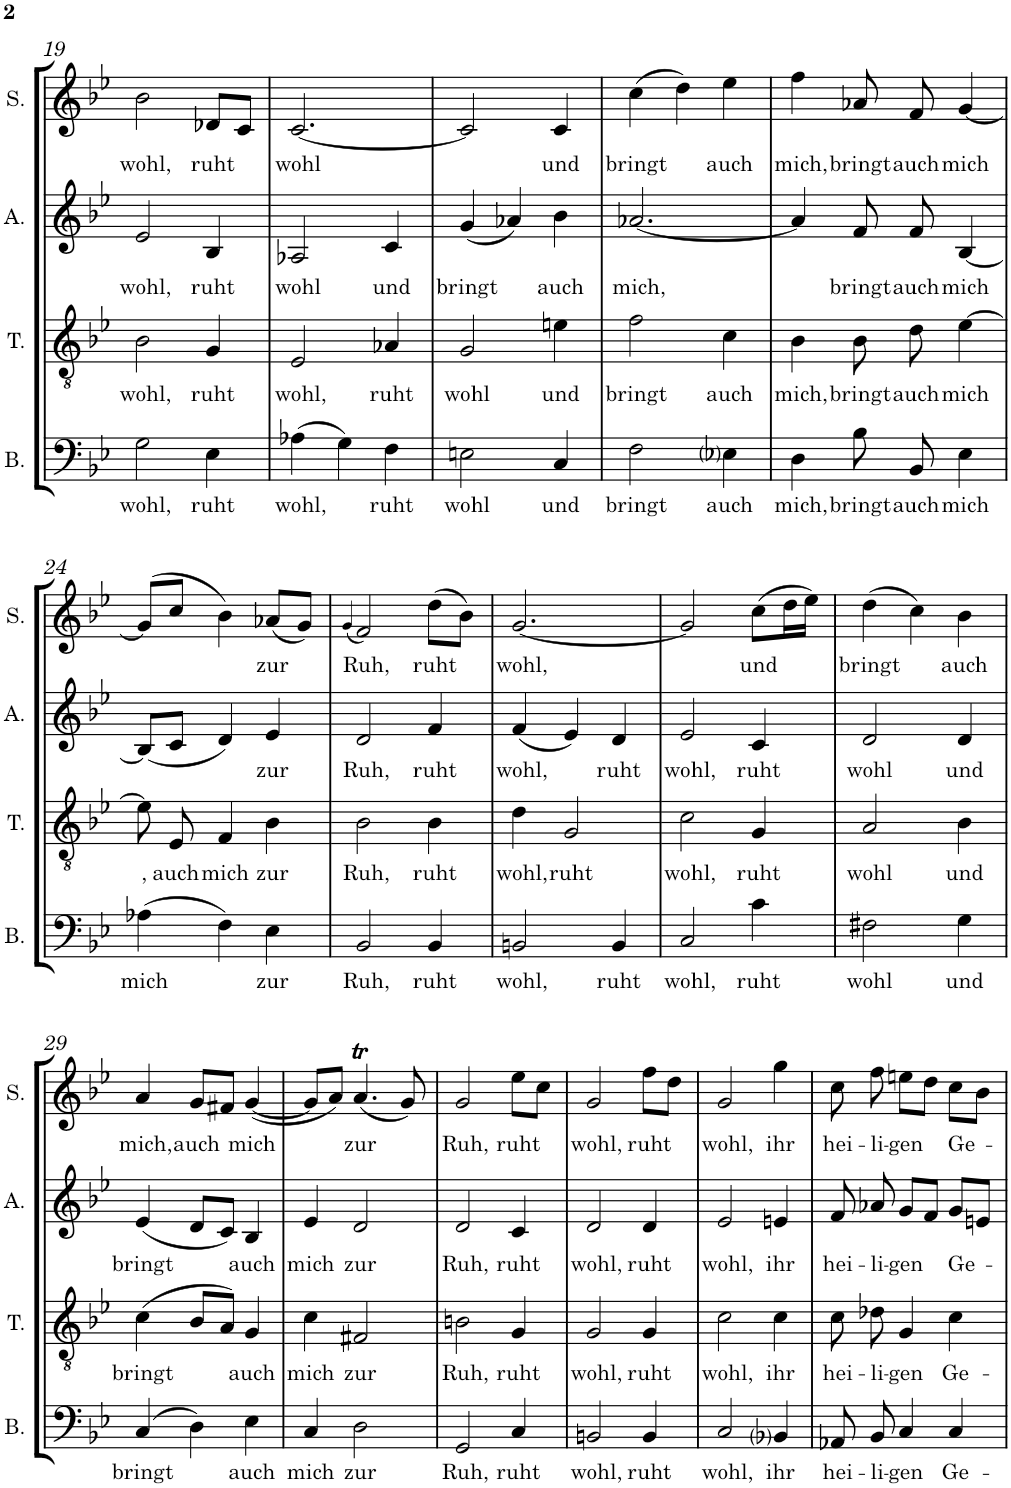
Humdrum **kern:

**kern	**text	**kern	**text	**kern	**text	**kern	**text
*part4	*part4	*part3	*part3	*part2	*part2	*part1	*part1
*staff4	*staff4	*staff3	*staff3	*staff2	*staff2	*staff1	*staff1
*I"Baß	*	*I"Tenor	*	*I"Alt	*	*I"Sopran	*
*I'B.	*	*I'T.	*	*I'A.	*	*I'S.	*
!!LO:PB:g=z
*clefF4	*	*clefGv2	*	*clefG2	*	*clefG2	*
*k[b-e-]	*	*k[b-e-]	*	*k[b-e-]	*	*k[b-e-]	*
*B-:	*	*B-:	*	*B-:	*	*B-:	*
*M3/4	*	*M3/4	*	*M3/4	*	*M3/4	*
=19	=19	=19	=19	=19	=19	=19	=19
!	!LO:LY:b	!	!LO:LY:b	!	!LO:LY:b	!	!LO:LY:b
2G\	wohl,	2B-\	wohl,	2e-/	wohl,	2b-\	wohl,
!	!LO:LY:b	!	!LO:LY:b	!	!LO:LY:b	!	!LO:LY:b
4E-\	ruht	4G/	ruht	4B-/	ruht	8d-X/L	ruht
.	.	.	.	.	.	8c/J	.
=20	=20	=20	=20	=20	=20	=20	=20
!	!LO:LY:b	!	!LO:LY:b	!	!LO:LY:b	!	!LO:LY:b
(>4A-X\	wohl,	2E-/	wohl,	2A-X/	wohl	[2.c/	wohl
4G\)	.	.	.	.	.	.	.
!	!LO:LY:b	!	!LO:LY:b	!	!LO:LY:b	!	!
4F\	ruht	4A-X/	ruht	4c/	und	.	.
=21	=21	=21	=21	=21	=21	=21	=21
!	!LO:LY:b	!	!LO:LY:b	!	!LO:LY:b	!	!
2En\	wohl	2G/	wohl	(<4g/	bringt	2c/]	.
.	.	.	.	4a-X/)	.	.	.
!	!LO:LY:b	!	!LO:LY:b	!	!LO:LY:b	!	!LO:LY:b
4C/	und	4en\	und	4b-\	auch	4c/	und
=22	=22	=22	=22	=22	=22	=22	=22
!	!LO:LY:b	!	!LO:LY:b	!	!LO:LY:b	!	!LO:LY:b
2F\	bringt	2f\	bringt	[2.a-X/	mich,	(>4cc\	bringt
.	.	.	.	.	.	4dd\)	.
!	!LO:LY:b	!	!LO:LY:b	!	!	!	!LO:LY:b
4E-i\	auch	4c\	auch	.	.	4ee-\	auch
=23	=23	=23	=23	=23	=23	=23	=23
!	!LO:LY:b	!	!LO:LY:b	!	!	!	!LO:LY:b
4D\	mich,	4B-\	mich,	4a-/]	.	4ff\	mich,
!	!LO:LY:b	!	!LO:LY:b	!	!LO:LY:b	!	!LO:LY:b
8B-\L	bringt	8B-\	bringt	8f/	bringt	8a-X/	bringt
!	!LO:LY:b	!	!LO:LY:b	!	!LO:LY:b	!	!LO:LY:b
8BB-\J	auch	8d\	auch	8f/	auch	8f/	auch
!	!LO:LY:b	!	!LO:LY:b	!	!LO:LY:b	!	!LO:LY:b
4E-\	mich	[4e-\	mich	[4B-/	mich	[4g/	mich
!!LO:LB:g=z
=24	=24	=24	=24	=24	=24	=24	=24
!	!LO:LY:b	!	!LO:LY:b	!	!	!	!
(>4A-X\	mich	8e-\]	,	(<8B-/L]	.	(>8g/L]	.
!	!	!	!LO:LY:b	!	!	!	!
.	.	8E-/	auch	8c/J	.	8cc/J	.
!	!	!	!LO:LY:b	!	!	!	!
4F\)	.	4F/	mich	4d/)	.	4b-\)	.
!	!LO:LY:b	!	!LO:LY:b	!	!LO:LY:b	!	!LO:LY:b
4E-\	zur	4B-\	zur	4e-/	zur	(<8a-X/L	zur
.	.	.	.	.	.	8g/J)	.
=25	=25	=25	=25	=25	=25	=25	=25
.	.	.	.	.	.	(<4qg/	.
!	!LO:LY:b	!	!LO:LY:b	!	!LO:LY:b	!	!LO:LY:b
2BB-/	Ruh,	2B-\	Ruh,	2d/	Ruh,	2f/)	Ruh,
!	!LO:LY:b	!	!LO:LY:b	!	!LO:LY:b	!	!LO:LY:b
4BB-/	ruht	4B-\	ruht	4f/	ruht	(>8dd\L	ruht
.	.	.	.	.	.	8b-\J)	.
=26	=26	=26	=26	=26	=26	=26	=26
!	!LO:LY:b	!	!LO:LY:b	!	!LO:LY:b	!	!LO:LY:b
2BBn/	wohl,	4d\	wohl,	(<4f/	wohl,	[2.g/	wohl,
!	!	!	!LO:LY:b	!	!	!	!
.	.	2G/	ruht	4e-/)	.	.	.
!	!LO:LY:b	!	!	!	!LO:LY:b	!	!
4BB/	ruht	.	.	4d/	ruht	.	.
=27	=27	=27	=27	=27	=27	=27	=27
!	!LO:LY:b	!	!LO:LY:b	!	!LO:LY:b	!	!
2C/	wohl,	2c\	wohl,	2e-/	wohl,	2g/]	.
!	!LO:LY:b	!	!LO:LY:b	!	!LO:LY:b	!	!LO:LY:b
4c\	ruht	4G/	ruht	4c/	ruht	(>8cc\L	und
.	.	.	.	.	.	16dd\L	.
.	.	.	.	.	.	16ee-\JJ)	.
=28	=28	=28	=28	=28	=28	=28	=28
!	!LO:LY:b	!	!LO:LY:b	!	!LO:LY:b	!	!LO:LY:b
2F#X\	wohl	2A/	wohl	2d/	wohl	(>4dd\	bringt
.	.	.	.	.	.	4cc\)	.
!	!LO:LY:b	!	!LO:LY:b	!	!LO:LY:b	!	!LO:LY:b
4G\	und	4B-\	und	4d/	und	4b-\	auch
!!LO:LB:g=z
=29	=29	=29	=29	=29	=29	=29	=29
!	!LO:LY:b	!	!LO:LY:b	!	!LO:LY:b	!	!LO:LY:b
(>4C/	bringt	(>4c\	bringt	(<4e-/	bringt	4a/	mich,
!	!	!	!	!	!	!	!LO:LY:b
4D\)	.	8B-/L	.	8d/L	.	8g/L	auch
.	.	8A/J)	.	8c/J)	.	8f#X/J	.
!	!LO:LY:b	!	!LO:LY:b	!	!LO:LY:b	!	!LO:LY:b
4E-\	auch	4G/	auch	4B-/	auch	(<[4g/	mich
=30	=30	=30	=30	=30	=30	=30	=30
!	!LO:LY:b	!	!LO:LY:b	!	!LO:LY:b	!	!
4C/	mich	4c\	mich	4e-/	mich	8g/L]	.
.	.	.	.	.	.	8a/J)	.
!	!LO:LY:b	!	!LO:LY:b	!	!LO:LY:b	!	!LO:LY:b
2D\	zur	2F#X/	zur	2d/	zur	(<4.at/	zur
.	.	.	.	.	.	8g/)	.
=31	=31	=31	=31	=31	=31	=31	=31
!	!LO:LY:b	!	!LO:LY:b	!	!LO:LY:b	!	!LO:LY:b
2GG/	Ruh,	2Bn\	Ruh,	2d/	Ruh,	2g/	Ruh,
!	!LO:LY:b	!	!LO:LY:b	!	!LO:LY:b	!	!LO:LY:b
4C/	ruht	4G/	ruht	4c/	ruht	8ee-\L	ruht
.	.	.	.	.	.	8cc\J	.
=32	=32	=32	=32	=32	=32	=32	=32
!	!LO:LY:b	!	!LO:LY:b	!	!LO:LY:b	!	!LO:LY:b
2BBn/	wohl,	2G/	wohl,	2d/	wohl,	2g/	wohl,
!	!LO:LY:b	!	!LO:LY:b	!	!LO:LY:b	!	!LO:LY:b
4BB/	ruht	4G/	ruht	4d/	ruht	8ff\L	ruht
.	.	.	.	.	.	8dd\J	.
=33	=33	=33	=33	=33	=33	=33	=33
!	!LO:LY:b	!	!LO:LY:b	!	!LO:LY:b	!	!LO:LY:b
2C/	wohl,	2c\	wohl,	2e-/	wohl,	2g/	wohl,
!	!LO:LY:b	!	!LO:LY:b	!	!LO:LY:b	!	!LO:LY:b
4BB-i/	ihr	4c\	ihr	4en/	ihr	4gg\	ihr
=34	=34	=34	=34	=34	=34	=34	=34
!	!LO:LY:b	!	!LO:LY:b	!	!LO:LY:b	!	!LO:LY:b
8AA-X/L	hei-	8c\	hei-	8f/	hei-	8cc\	hei-
!	!LO:LY:b	!	!LO:LY:b	!	!LO:LY:b	!	!LO:LY:b
8BB-/J	-li-	8d-X\	-li-	8a-X/	-li-	8ff\	-li-
!	!LO:LY:b	!	!LO:LY:b	!	!LO:LY:b	!	!LO:LY:b
4C/	-gen	4G/	-gen	8g/L	-gen	8een\L	-gen
.	.	.	.	8f/J	.	8dd\J	.
!	!LO:LY:b	!	!LO:LY:b	!	!LO:LY:b	!	!LO:LY:b
4C/	Ge-	4c\	Ge-	8g/L	Ge-	8cc\L	Ge-
.	.	.	.	8en/J	.	8b-\J	.
=	=	=	=	=	=	=	=
*-	*-	*-	*-	*-	*-	*-	*-
